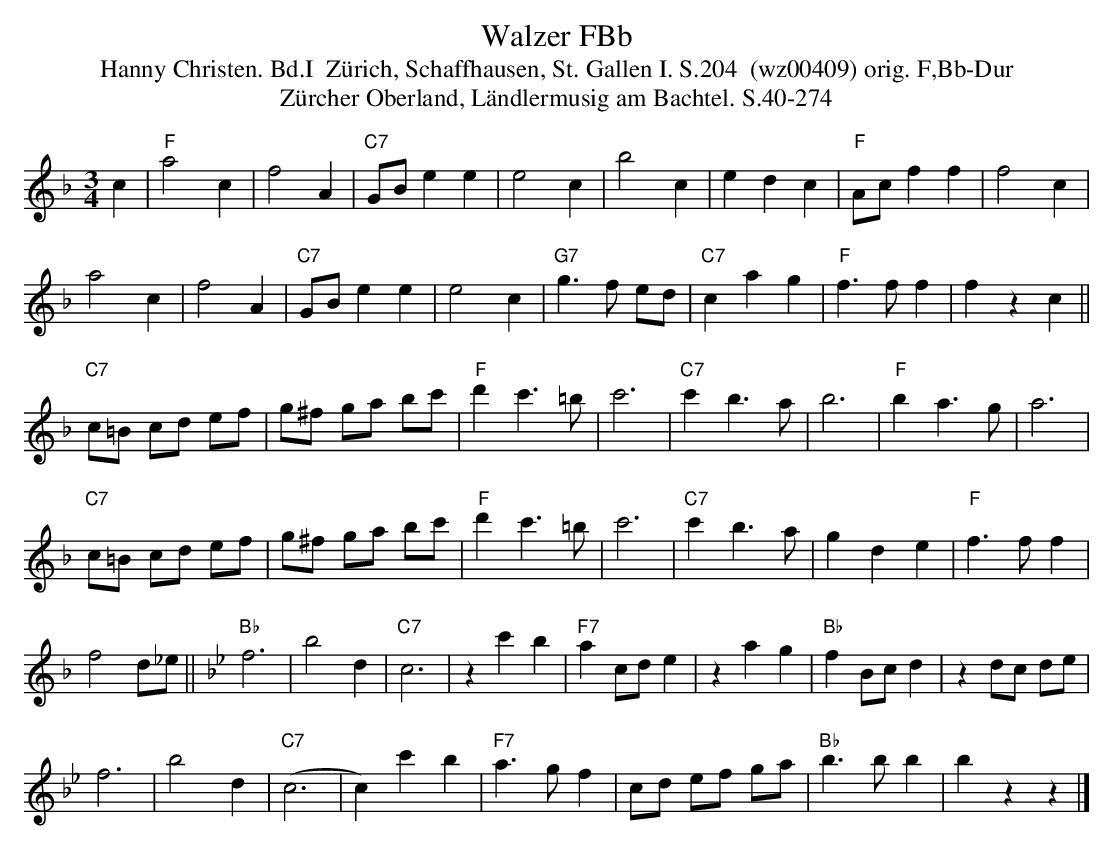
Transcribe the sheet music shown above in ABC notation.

X:1
T:  Walzer FBb
T:Hanny Christen. Bd.I  Z\"urich, Schaffhausen, St. Gallen I. S.204  (wz00409) orig. F,Bb-Dur
T: Z\"urcher Oberland, L\"andlermusig am Bachtel. S.40-274
M:3/4
L:1/4
K:F %%MIDI gchordon
c| "F"a2c | f2A | "C7"G/B/ee | e2c | b2c | edc | "F"A/c/ff | f2c |
a2c | f2A | "C7"G/B/ee | e2c | "G7"g>f e/d/ | "C7"cag | "F"f>ff | fzc ||
"C7"c/=B/ c/d/ e/f/ | g/^f/ g/a/ b/c'/ | "F"d'c'>=b | c'3 | "C7"c'b>a | b3 | "F"ba>g | a3 |
"C7"c/=B/  c/d/ e/f/ | g/^f/ g/a/ b/c'/ | "F"d'c'>=b | c'3 | "C7"c'b>a | gde | "F"f>ff |
f2d/_e/ || [K:Bb] "Bb"f3 | b2d | "C7"c3 | zc'b | "F7"ac/d/e | zag | "Bb"fB/c/d | zd/c/ d/e/ |
f3 | b2d | "C7"(c3 | c)c'b | "F7"a>gf | c/d/ e/f/ g/a/ | "Bb"b>bb | bzz |]
